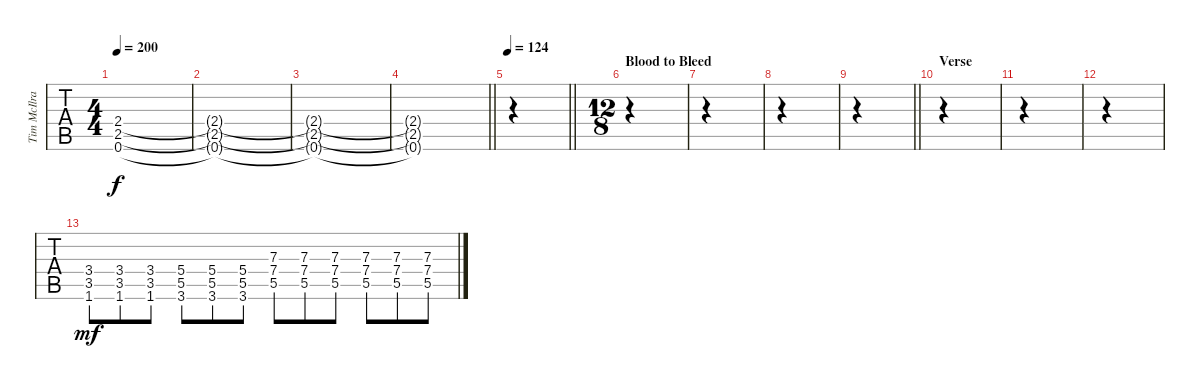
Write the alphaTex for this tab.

\track ("Tim McIlrath - Guitar One" "Tim McIlra") {instrument distortionguitar}
\staff {tabs}
\tuning (Eb4 Bb3 Gb3 Db3 Ab2 Eb2) {hide}
\ts (4 4)
\tempo 200
\clef g2
\ks ebminor
(2.4 2.5 0.6).1{dy f volume 0} |
(2.4{t} 2.5{t} 0.6{t}).1 |
(2.4{t} 2.5{t} 0.6{t}).1 |
\barLineRight lightlight
(2.4{t} 2.5{t} 0.6{t}).1 |
\tempo 124
\barLineRight lightlight
|
\ts (12 8)
\section ("" "Blood to Bleed")
\ks gb
|
|
|
\barLineRight lightlight
|
\section ("" "Verse")
|
|
|
(3.4 3.5 1.6).8{dy mf} (3.4 3.5 1.6).8 (3.4 3.5 1.6).8 (5.4 5.5 3.6).8 (5.4 5.5 3.6).8 (5.4 5.5 3.6).8 (7.3 7.4 5.5).8 (7.3 7.4 5.5).8 (7.3 7.4 5.5).8 (7.3 7.4 5.5).8 (7.3 7.4 5.5).8 (7.3 7.4 5.5).8
